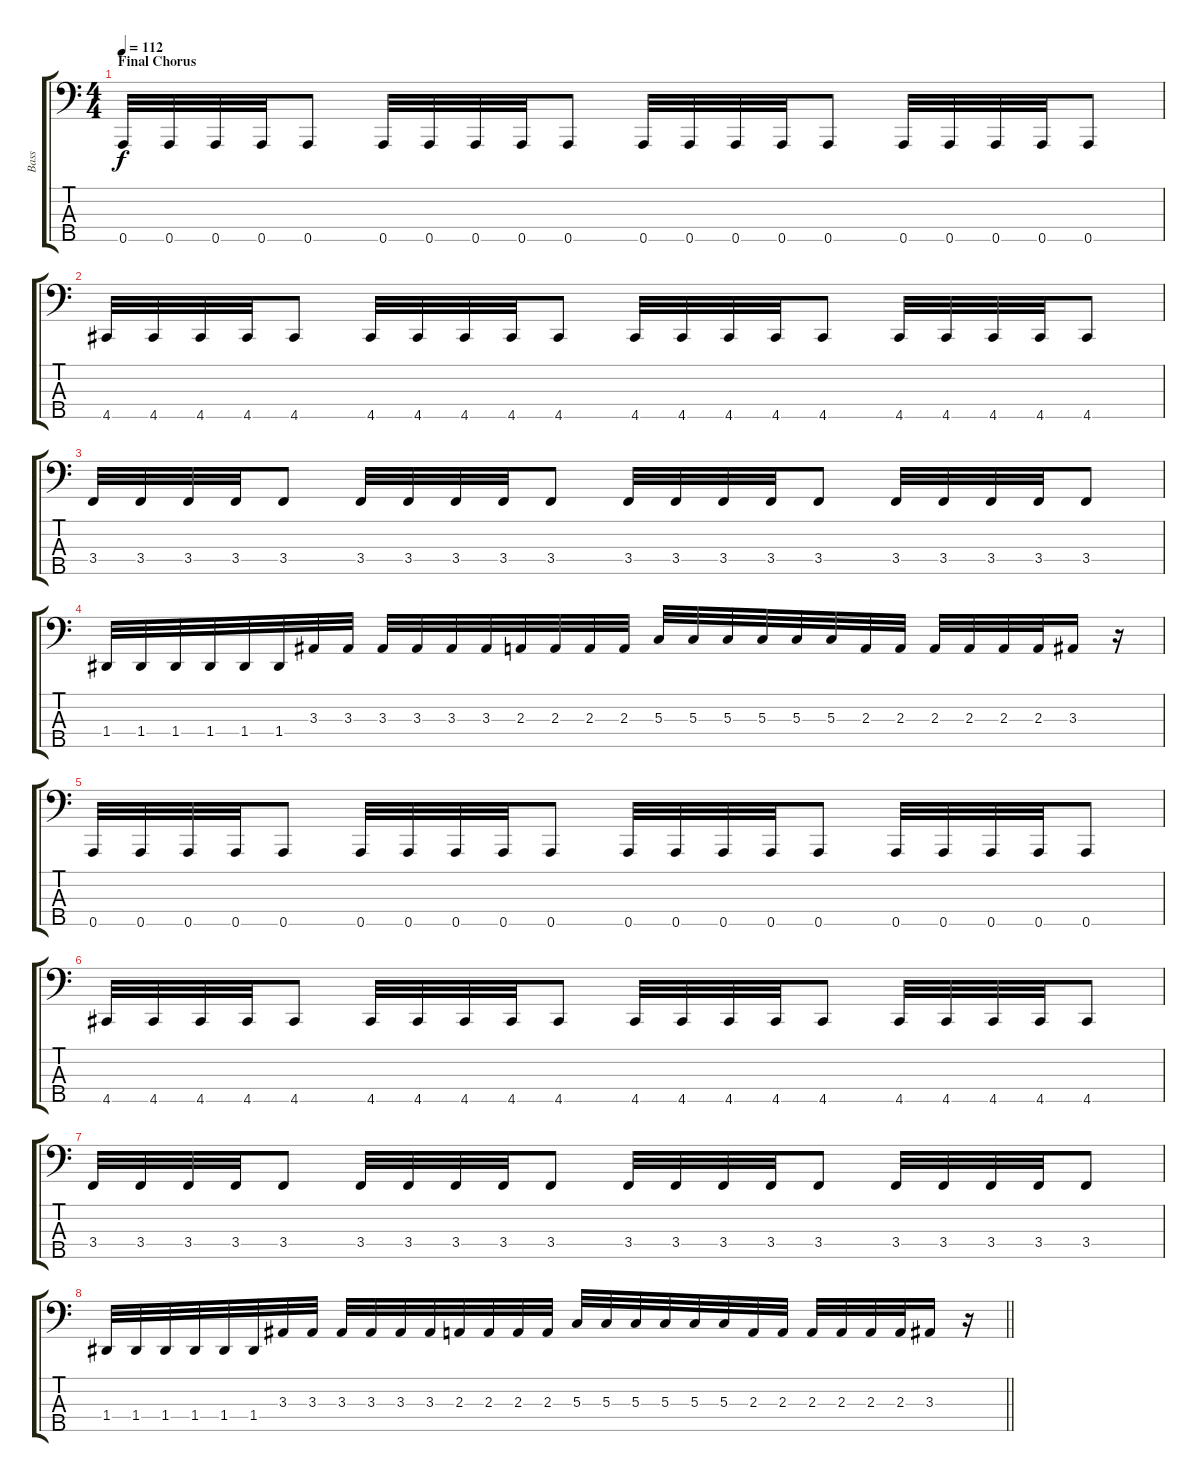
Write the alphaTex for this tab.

\track ("Bass" "Bass") {instrument electricbassfinger}
\staff {score tabs}
\tuning (F2 C2 G1 D1 A0) {hide}
\ts (4 4)
\section ("" "Final Chorus")
\tempo 112
\clef f4
\ks c
0.5.32{dy f} 0.5.32 0.5.32 0.5.32 0.5.8 0.5.32 0.5.32 0.5.32 0.5.32 0.5.8 0.5.32 0.5.32 0.5.32 0.5.32 0.5.8 0.5.32 0.5.32 0.5.32 0.5.32 0.5.8 |
4.5.32 4.5.32 4.5.32 4.5.32 4.5.8 4.5.32 4.5.32 4.5.32 4.5.32 4.5.8 4.5.32 4.5.32 4.5.32 4.5.32 4.5.8 4.5.32 4.5.32 4.5.32 4.5.32 4.5.8 |
3.4.32 3.4.32 3.4.32 3.4.32 3.4.8 3.4.32 3.4.32 3.4.32 3.4.32 3.4.8 3.4.32 3.4.32 3.4.32 3.4.32 3.4.8 3.4.32 3.4.32 3.4.32 3.4.32 3.4.8 |
1.4.32 1.4.32 1.4.32 1.4.32 1.4.32 1.4.32 3.3.32 3.3.32 3.3.32 3.3.32 3.3.32 3.3.32 2.3.32 2.3.32 2.3.32 2.3.32 5.3.32 5.3.32 5.3.32 5.3.32 5.3.32 5.3.32 2.3.32 2.3.32 2.3.32 2.3.32 2.3.32 2.3.32 3.3.16 r.16 |
0.5.32 0.5.32 0.5.32 0.5.32 0.5.8 0.5.32 0.5.32 0.5.32 0.5.32 0.5.8 0.5.32 0.5.32 0.5.32 0.5.32 0.5.8 0.5.32 0.5.32 0.5.32 0.5.32 0.5.8 |
4.5.32 4.5.32 4.5.32 4.5.32 4.5.8 4.5.32 4.5.32 4.5.32 4.5.32 4.5.8 4.5.32 4.5.32 4.5.32 4.5.32 4.5.8 4.5.32 4.5.32 4.5.32 4.5.32 4.5.8 |
3.4.32 3.4.32 3.4.32 3.4.32 3.4.8 3.4.32 3.4.32 3.4.32 3.4.32 3.4.8 3.4.32 3.4.32 3.4.32 3.4.32 3.4.8 3.4.32 3.4.32 3.4.32 3.4.32 3.4.8 |
\barLineRight lightlight
1.4.32 1.4.32 1.4.32 1.4.32 1.4.32 1.4.32 3.3.32 3.3.32 3.3.32 3.3.32 3.3.32 3.3.32 2.3.32 2.3.32 2.3.32 2.3.32 5.3.32 5.3.32 5.3.32 5.3.32 5.3.32 5.3.32 2.3.32 2.3.32 2.3.32 2.3.32 2.3.32 2.3.32 3.3.16 r.16
